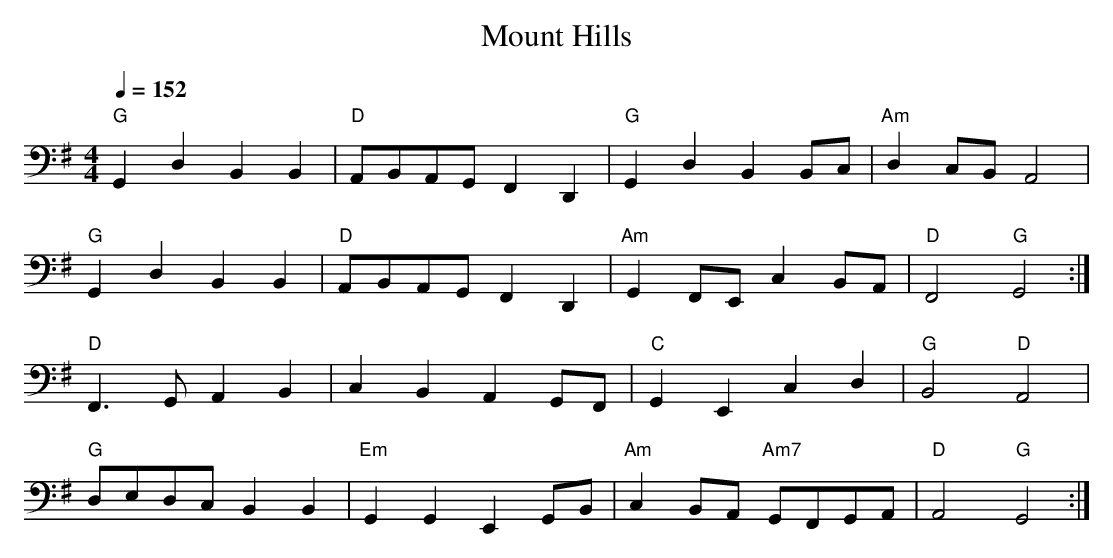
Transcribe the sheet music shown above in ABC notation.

X:1
T: Mount Hills
Q: 1/4=152
M: 4/4
L: 1/4
K: G clef=bass middle=d
"G" G d B B | "D" A/B/A/G/ F D | "G" G d B B/c/ | "Am" d c/B/ A2 |
"G" G d B B | "D" A/B/A/G/ F D | "Am" G F/E/ c B/A/ | "D" F2 "G" G2 :|
"D" F>G A B | c B A G/F/ | "C" G E c d | "G" B2 "D" A2 |
"G" d/e/d/c/ B B | "Em" G G E G/B/ | "Am" c B/A/ "Am7" G/F/G/A/ | "D" A2 "G" G2 :|
